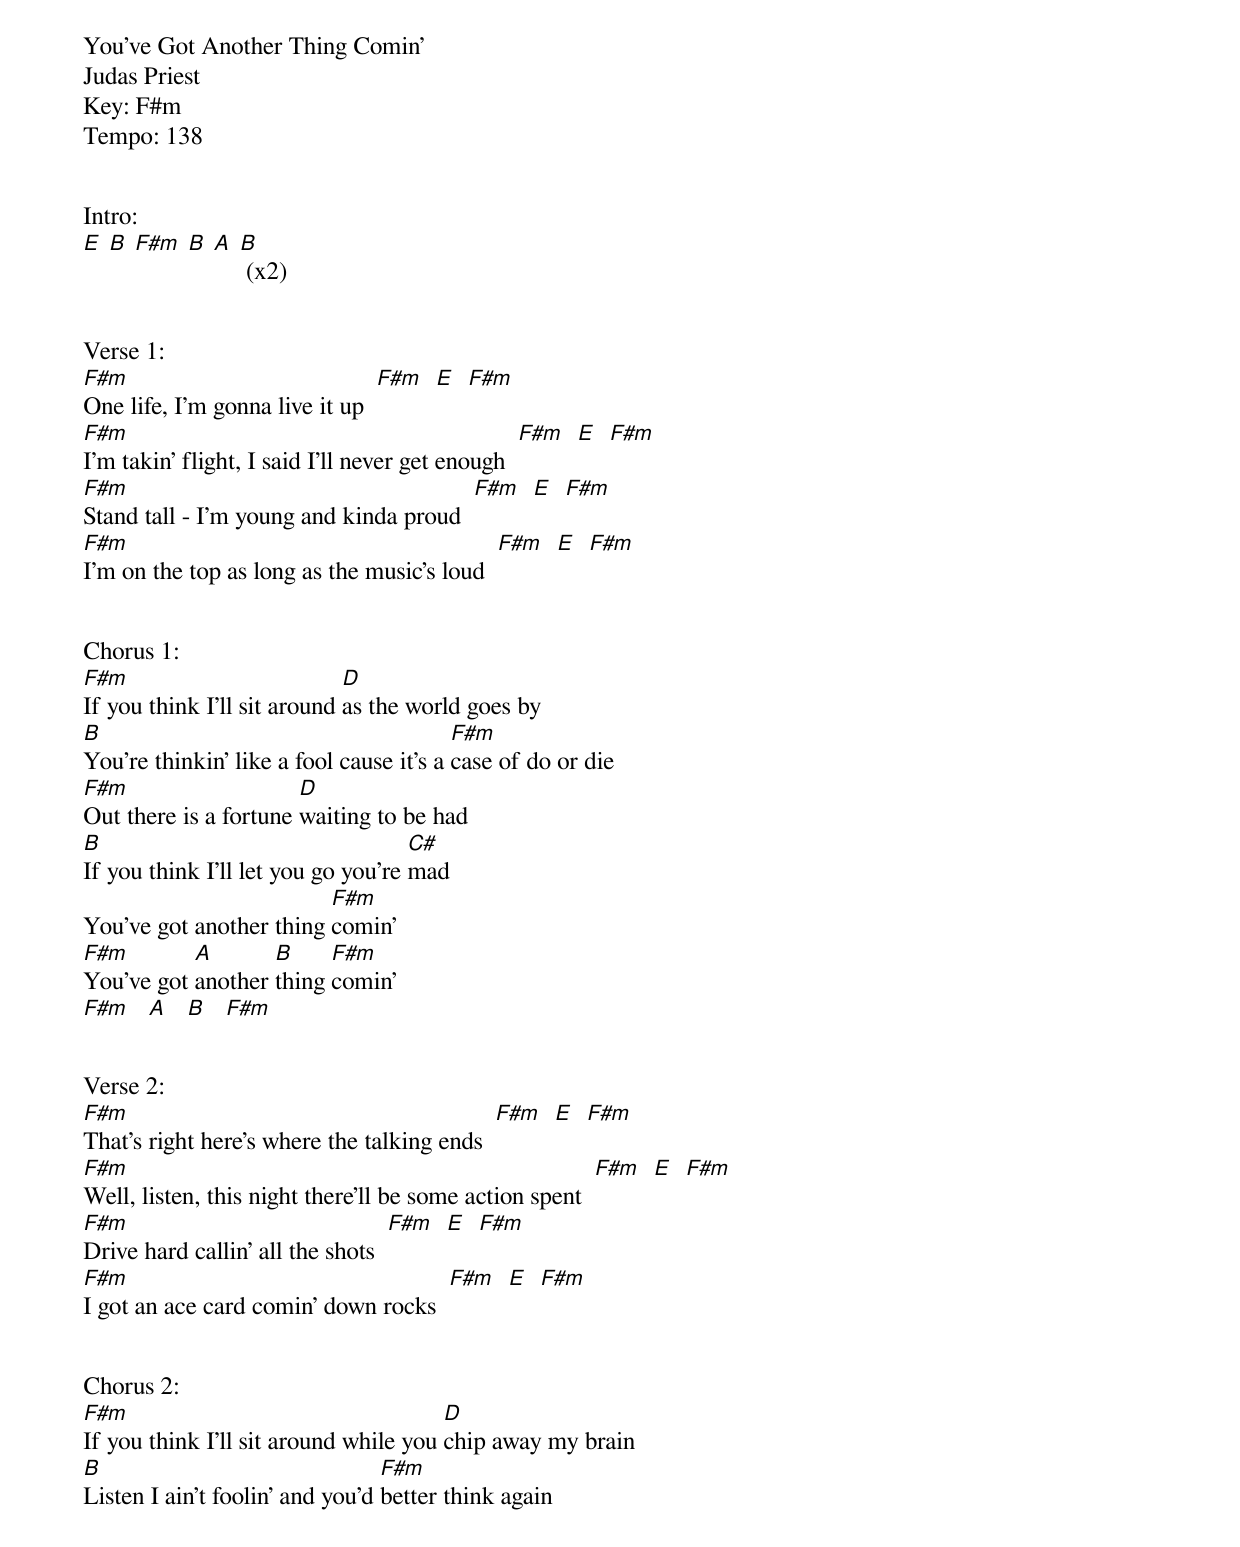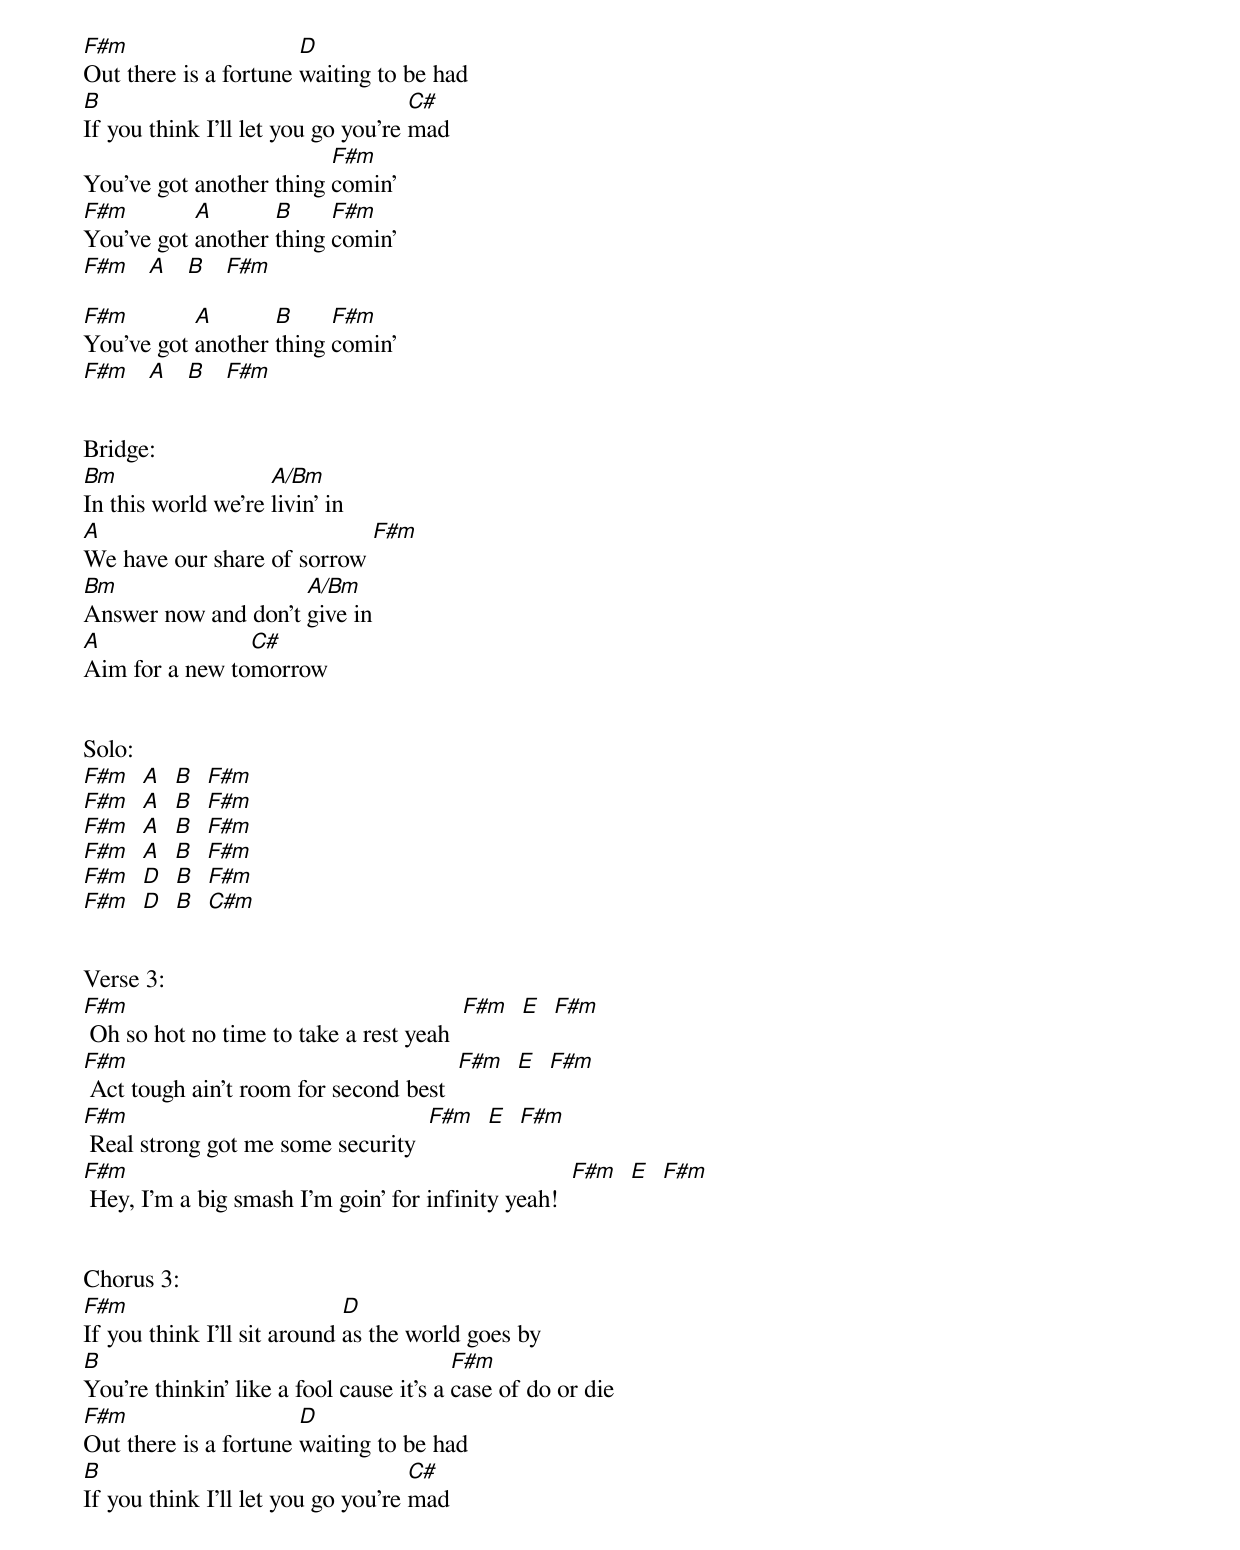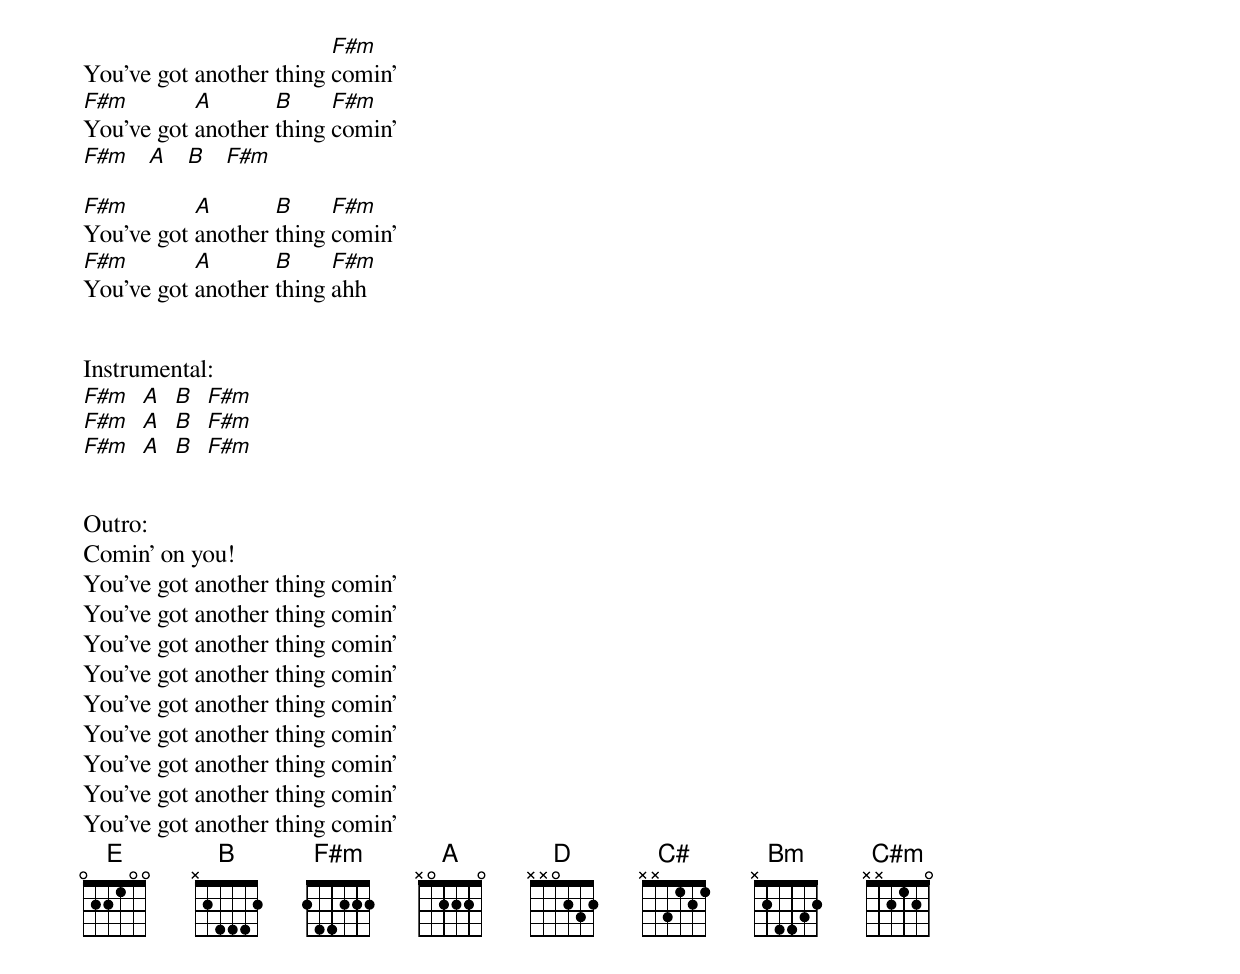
You've Got Another Thing Comin'
Judas Priest
Key: F#m
Tempo: 138


Intro:
[E] [B] [F#m] [B] [A] [B] (x2)


Verse 1:
[F#m]One life, I'm gonna live it up  [F#m]  [E]  [F#m]
[F#m]I'm takin' flight, I said I'll never get enough  [F#m]  [E]  [F#m]
[F#m]Stand tall - I'm young and kinda proud  [F#m]  [E]  [F#m]
[F#m]I'm on the top as long as the music's loud  [F#m]  [E]  [F#m]


Chorus 1:
[F#m]If you think I'll sit around [D]as the world goes by
[B]You're thinkin' like a fool cause it's a [F#m]case of do or die
[F#m]Out there is a fortune [D]waiting to be had
[B]If you think I'll let you go you're [C#]mad
You've got another thing [F#m]comin'
[F#m]You've got [A]another [B]thing [F#m]comin'
[F#m]   [A]   [B]   [F#m]


Verse 2:
[F#m]That's right here's where the talking ends  [F#m]  [E]  [F#m]
[F#m]Well, listen, this night there'll be some action spent  [F#m]  [E]  [F#m]
[F#m]Drive hard callin' all the shots  [F#m]  [E]  [F#m]
[F#m]I got an ace card comin' down rocks  [F#m]  [E]  [F#m]


Chorus 2:
[F#m]If you think I'll sit around while you [D]chip away my brain
[B]Listen I ain't foolin' and you'd [F#m]better think again
[F#m]Out there is a fortune [D]waiting to be had
[B]If you think I'll let you go you're [C#]mad
You've got another thing [F#m]comin'
[F#m]You've got [A]another [B]thing [F#m]comin'
[F#m]   [A]   [B]   [F#m]

[F#m]You've got [A]another [B]thing [F#m]comin'
[F#m]   [A]   [B]   [F#m]


Bridge:
[Bm]In this world we're [A/Bm]livin' in
[A]We have our share of sorrow [F#m]
[Bm]Answer now and don't [A/Bm]give in
[A]Aim for a new to[C#]morrow


Solo:
[F#m]  [A]  [B]  [F#m]
[F#m]  [A]  [B]  [F#m]
[F#m]  [A]  [B]  [F#m]
[F#m]  [A]  [B]  [F#m]
[F#m]  [D]  [B]  [F#m]
[F#m]  [D]  [B]  [C#m]


Verse 3:
[F#m] Oh so hot no time to take a rest yeah  [F#m]  [E]  [F#m]
[F#m] Act tough ain't room for second best  [F#m]  [E]  [F#m]
[F#m] Real strong got me some security  [F#m]  [E]  [F#m]
[F#m] Hey, I'm a big smash I'm goin' for infinity yeah!  [F#m]  [E]  [F#m]


Chorus 3:
[F#m]If you think I'll sit around [D]as the world goes by
[B]You're thinkin' like a fool cause it's a [F#m]case of do or die
[F#m]Out there is a fortune [D]waiting to be had
[B]If you think I'll let you go you're [C#]mad
You've got another thing [F#m]comin'
[F#m]You've got [A]another [B]thing [F#m]comin'
[F#m]   [A]   [B]   [F#m]

[F#m]You've got [A]another [B]thing [F#m]comin'
[F#m]You've got [A]another [B]thing [F#m]ahh


Instrumental:
[F#m]  [A]  [B]  [F#m]
[F#m]  [A]  [B]  [F#m]
[F#m]  [A]  [B]  [F#m]


Outro:
Comin' on you!
You've got another thing comin'
You've got another thing comin'
You've got another thing comin'
You've got another thing comin'
You've got another thing comin'
You've got another thing comin'
You've got another thing comin'
You've got another thing comin'
You've got another thing comin'
